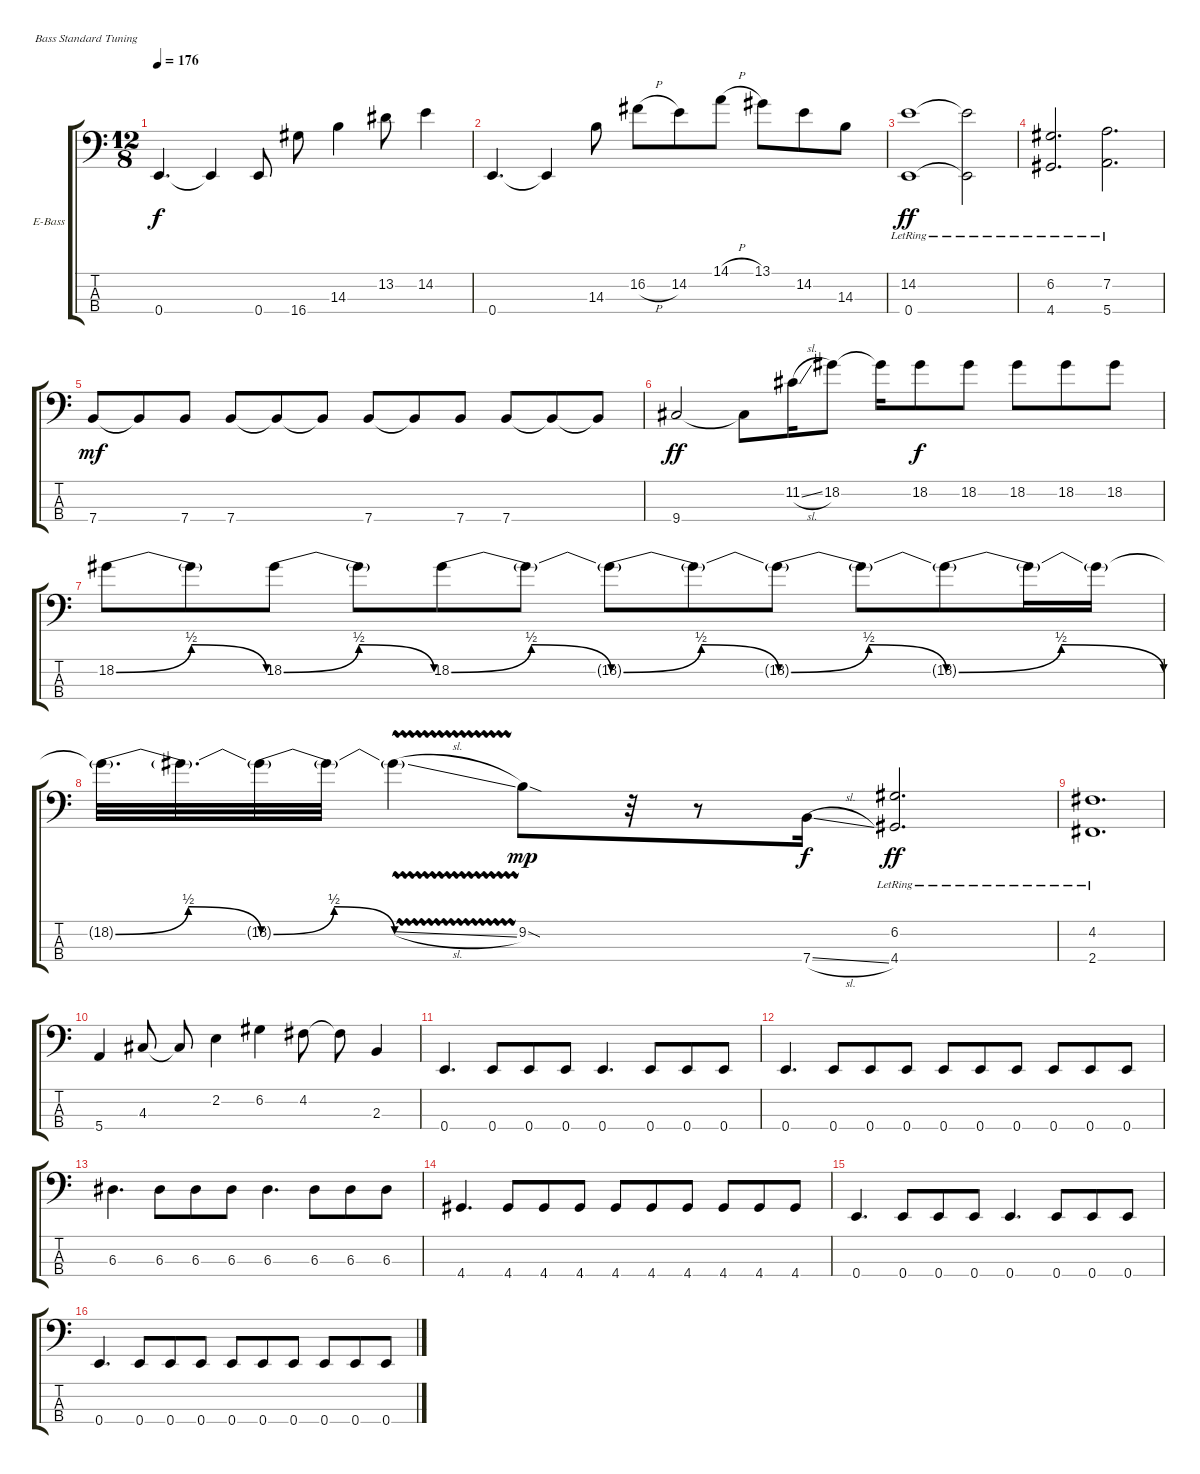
\defaultSystemsLayout 4
\bracketExtendMode groupsimilarinstruments
\firstSystemTrackNameOrientation horizontal
\otherSystemsTrackNameOrientation horizontal
\track ("Bass" "E-Bass") {instrument electricbassfinger}
\staff {score tabs}
\tuning (G2 D2 A1 E1)
\ts (12 8)
\tempo 176
\clef f4
\scale
0.333333
\ks c
0.4.4{d dy f} 0.4{t}.4 0.4.8 16.4.8 14.3.4 13.2.8 14.2.4 |
\scale
0.333333 0.4.4{d} 0.4{t}.4 14.3.8 16.2{h}.8 14.2.8 14.1{h}.8 13.1.8 14.2.8 14.3.8 |
\scale
0.333333 (14.2 0.4{lr}).1{dy ff} (14.2{t} 0.4{lr t}).2 |
\scale
0.333333 (6.2 4.4{lr}).2{d} (7.2{lr} 5.4).2{d} |
\scale
0.333333 7.4.8{dy mf} 7.4{t}.8 7.4.8 7.4.8 7.4{t}.8 7.4{t}.8 7.4.8 7.4{t}.8 7.4.8 7.4.8 7.4{t}.8 7.4{t}.8 |
\scale
0.333333 9.4.2{dy ff} 9.4{t}.8 11.2{sl}.16 18.2.8 18.2{t}.16 18.2.8{dy f} 18.2.8 18.2.8 18.2.8 18.2.8 |
\scale
0.333333 18.2{be (bendrelease 0 0 14.399999999999999 2 36.6 2 45 0)}.8 18.2{t}.8 18.2{be (bendrelease 0 0 16.2 2 36.6 2 45 0)}.8 18.2{t}.8 18.2{be (bendrelease 0 0 15.6 2 36.6 2 45 0)}.8 18.2{t}.8 18.2{be (bendrelease 0 0 16.2 2 36.6 2 45 0) t}.8 18.2{t}.8 18.2{be (bendrelease 0 0 16.8 2 36.6 2 45 0) t}.8 18.2{t}.8 18.2{be (bendrelease 0 0 15 2 36.6 2 45 0) t}.8 18.2{t}.16 18.2{t}.16 |
\scale
0.333333 18.2{be (bendrelease 0 0 15 2 36.6 2 45 0) t}.32{d} 18.2{t}.32{d} 18.2{be (bendrelease 0 0 15 2 36.6 2 45 0) t}.32 18.2{t}.32 18.2{vw sl t}.4 9.2{sod}.8{dy mp} r.32 r.8 7.4{sl}.16{dy f} (6.2{lr} 4.4{lr}).2{d dy ff} |
\scale
0.333333 (4.2 2.4{lr}).1{d} |
\scale
0.333333 5.4.4 4.3.8 4.3{t}.8 2.2.4 6.2.4 4.2.8 4.2{t}.8 2.3.4 |
\scale
0.333333 0.4.4{d} 0.4.8 0.4.8 0.4.8 0.4.4{d} 0.4.8 0.4.8 0.4.8 |
\scale
0.333333 0.4.4{d} 0.4.8 0.4.8 0.4.8 0.4.8 0.4.8 0.4.8 0.4.8 0.4.8 0.4.8 |
\scale
0.333333 6.3.4{d} 6.3.8 6.3.8 6.3.8 6.3.4{d} 6.3.8 6.3.8 6.3.8 |
\scale
0.333333 4.4.4{d} 4.4.8 4.4.8 4.4.8 4.4.8 4.4.8 4.4.8 4.4.8 4.4.8 4.4.8 |
\scale
0.333333 0.4.4{d} 0.4.8 0.4.8 0.4.8 0.4.4{d} 0.4.8 0.4.8 0.4.8 |
\scale
0.333333 0.4.4{d} 0.4.8 0.4.8 0.4.8 0.4.8 0.4.8 0.4.8 0.4.8 0.4.8 0.4.8
